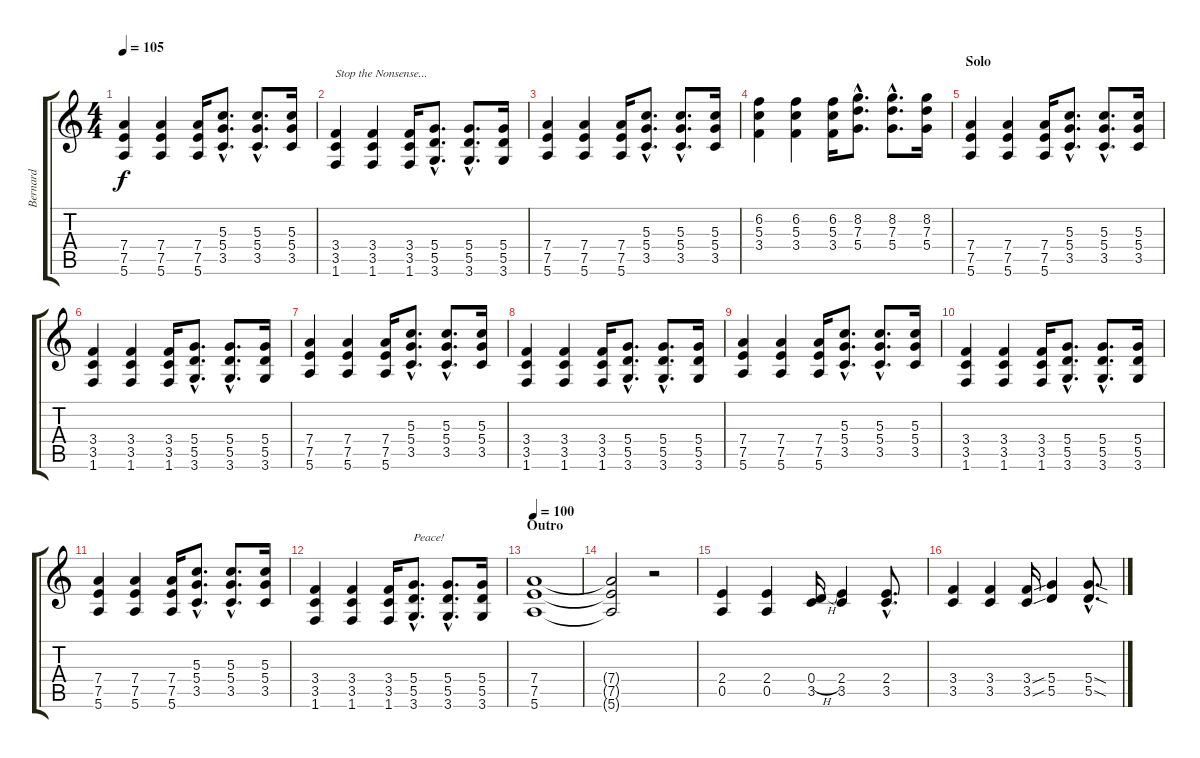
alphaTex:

\track ("Bernard" "Bernard") {instrument distortionguitar}
\staff {score tabs}
\tuning (E4 B3 G3 D3 A2 E2) {hide}
\ts (4 4)
\tempo 105
\clef g2
\ks c
(7.4 7.5 5.6).4{dy f} (7.4 7.5 5.6).4 (7.4 7.5 5.6).16 (5.3{hac} 5.4{hac} 3.5{hac}).8{d} (5.3{hac} 5.4{hac} 3.5{hac}).8{d} (5.3 5.4 3.5).16 |
(3.4 3.5 1.6).4{txt "Stop the Nonsense..."} (3.4 3.5 1.6).4 (3.4 3.5 1.6).16 (5.4{hac} 5.5{hac} 3.6{hac}).8{d} (5.4{hac} 5.5{hac} 3.6{hac}).8{d} (5.4 5.5 3.6).16 |
(7.4 7.5 5.6).4 (7.4 7.5 5.6).4 (7.4 7.5 5.6).16 (5.3{hac} 5.4{hac} 3.5{hac}).8{d} (5.3{hac} 5.4{hac} 3.5{hac}).8{d} (5.3 5.4 3.5).16 |
(6.2 5.3 3.4).4 (6.2 5.3 3.4).4 (6.2 5.3 3.4).16 (8.2{hac} 7.3{hac} 5.4{hac}).8{d} (8.2{hac} 7.3{hac} 5.4{hac}).8{d} (8.2 7.3 5.4).16 |
\section ("" "Solo")
(7.4 7.5 5.6).4{volume 6 instrument distortionguitar} (7.4 7.5 5.6).4 (7.4 7.5 5.6).16 (5.3{hac} 5.4{hac} 3.5{hac}).8{d} (5.3{hac} 5.4{hac} 3.5{hac}).8{d} (5.3 5.4 3.5).16 |
(3.4 3.5 1.6).4 (3.4 3.5 1.6).4 (3.4 3.5 1.6).16 (5.4{hac} 5.5{hac} 3.6{hac}).8{d} (5.4{hac} 5.5{hac} 3.6{hac}).8{d} (5.4 5.5 3.6).16 |
(7.4 7.5 5.6).4 (7.4 7.5 5.6).4 (7.4 7.5 5.6).16 (5.3{hac} 5.4{hac} 3.5{hac}).8{d} (5.3{hac} 5.4{hac} 3.5{hac}).8{d} (5.3 5.4 3.5).16 |
(3.4 3.5 1.6).4 (3.4 3.5 1.6).4 (3.4 3.5 1.6).16 (5.4{hac} 5.5{hac} 3.6{hac}).8{d} (5.4{hac} 5.5{hac} 3.6{hac}).8{d} (5.4 5.5 3.6).16 |
(7.4 7.5 5.6).4 (7.4 7.5 5.6).4 (7.4 7.5 5.6).16 (5.3{hac} 5.4{hac} 3.5{hac}).8{d} (5.3{hac} 5.4{hac} 3.5{hac}).8{d} (5.3 5.4 3.5).16 |
(3.4 3.5 1.6).4 (3.4 3.5 1.6).4 (3.4 3.5 1.6).16 (5.4{hac} 5.5{hac} 3.6{hac}).8{d} (5.4{hac} 5.5{hac} 3.6{hac}).8{d} (5.4 5.5 3.6).16 |
(7.4 7.5 5.6).4 (7.4 7.5 5.6).4 (7.4 7.5 5.6).16 (5.3{hac} 5.4{hac} 3.5{hac}).8{d} (5.3{hac} 5.4{hac} 3.5{hac}).8{d} (5.3 5.4 3.5).16 |
(3.4 3.5 1.6).4 (3.4 3.5 1.6).4 (3.4 3.5 1.6).16 (5.4{hac} 5.5{hac} 3.6{hac}).8{d txt "Peace!"} (5.4{hac} 5.5{hac} 3.6{hac}).8{d} (5.4 5.5 3.6).16 |
\section ("" "Outro")
\tempo 100
(7.4 7.5 5.6).1{volume 5} |
(7.4{t} 7.5{t} 5.6{t}).2 r.2 |
(2.4 0.5).4 (2.4 0.5).4 (0.4{h} 3.5).16 (2.4 3.5).4 (2.4{hac} 3.5{hac}).8{d} |
(3.4 3.5).4 (3.4 3.5).4 (3.4{sou} 3.5{sou}).16 (5.4 5.5).4 (5.4{sod hac} 5.5{sod hac}).8{d}
